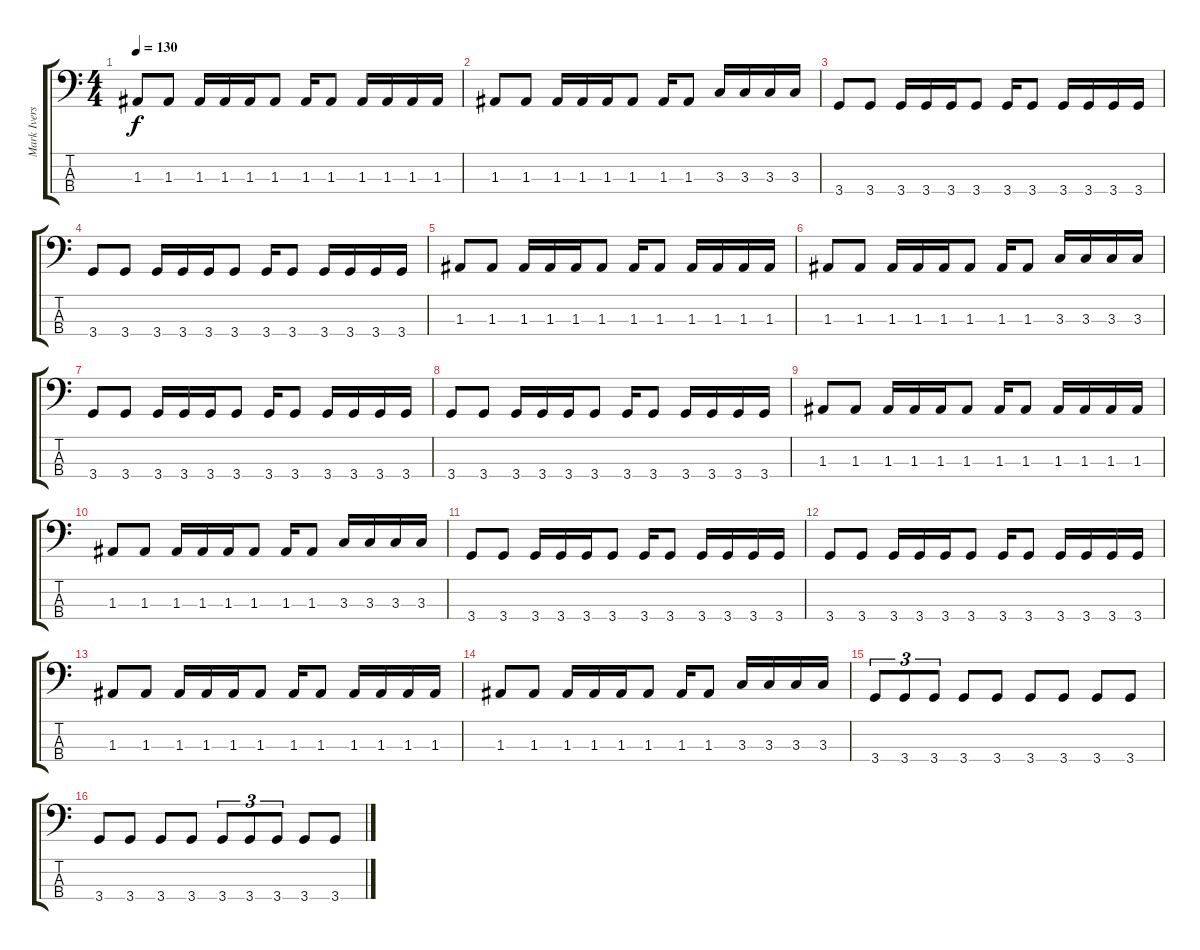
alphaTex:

\track ("Mark Iversen" "Mark Ivers") {instrument electricbassfinger}
\staff {score tabs}
\tuning (G2 D2 A1 E1) {hide}
\ts (4 4)
\tempo 130
\clef f4
\ks c
1.3.8{dy f} 1.3.8 1.3.16 1.3.16 1.3.16 1.3.8 1.3.16 1.3.8 1.3.16 1.3.16 1.3.16 1.3.16 |
1.3.8 1.3.8 1.3.16 1.3.16 1.3.16 1.3.8 1.3.16 1.3.8 3.3.16 3.3.16 3.3.16 3.3.16 |
3.4.8 3.4.8 3.4.16 3.4.16 3.4.16 3.4.8 3.4.16 3.4.8 3.4.16 3.4.16 3.4.16 3.4.16 |
3.4.8 3.4.8 3.4.16 3.4.16 3.4.16 3.4.8 3.4.16 3.4.8 3.4.16 3.4.16 3.4.16 3.4.16 |
1.3.8 1.3.8 1.3.16 1.3.16 1.3.16 1.3.8 1.3.16 1.3.8 1.3.16 1.3.16 1.3.16 1.3.16 |
1.3.8 1.3.8 1.3.16 1.3.16 1.3.16 1.3.8 1.3.16 1.3.8 3.3.16 3.3.16 3.3.16 3.3.16 |
3.4.8 3.4.8 3.4.16 3.4.16 3.4.16 3.4.8 3.4.16 3.4.8 3.4.16 3.4.16 3.4.16 3.4.16 |
3.4.8 3.4.8 3.4.16 3.4.16 3.4.16 3.4.8 3.4.16 3.4.8 3.4.16 3.4.16 3.4.16 3.4.16 |
1.3.8 1.3.8 1.3.16 1.3.16 1.3.16 1.3.8 1.3.16 1.3.8 1.3.16 1.3.16 1.3.16 1.3.16 |
1.3.8 1.3.8 1.3.16 1.3.16 1.3.16 1.3.8 1.3.16 1.3.8 3.3.16 3.3.16 3.3.16 3.3.16 |
3.4.8 3.4.8 3.4.16 3.4.16 3.4.16 3.4.8 3.4.16 3.4.8 3.4.16 3.4.16 3.4.16 3.4.16 |
3.4.8 3.4.8 3.4.16 3.4.16 3.4.16 3.4.8 3.4.16 3.4.8 3.4.16 3.4.16 3.4.16 3.4.16 |
1.3.8 1.3.8 1.3.16 1.3.16 1.3.16 1.3.8 1.3.16 1.3.8 1.3.16 1.3.16 1.3.16 1.3.16 |
1.3.8 1.3.8 1.3.16 1.3.16 1.3.16 1.3.8 1.3.16 1.3.8 3.3.16 3.3.16 3.3.16 3.3.16 |
3.4.8{tu (3 2)} 3.4.8{tu (3 2)} 3.4.8{tu (3 2)} 3.4.8 3.4.8 3.4.8 3.4.8 3.4.8 3.4.8 |
3.4.8 3.4.8 3.4.8 3.4.8 3.4.8{tu (3 2)} 3.4.8{tu (3 2)} 3.4.8{tu (3 2)} 3.4.8 3.4.8
